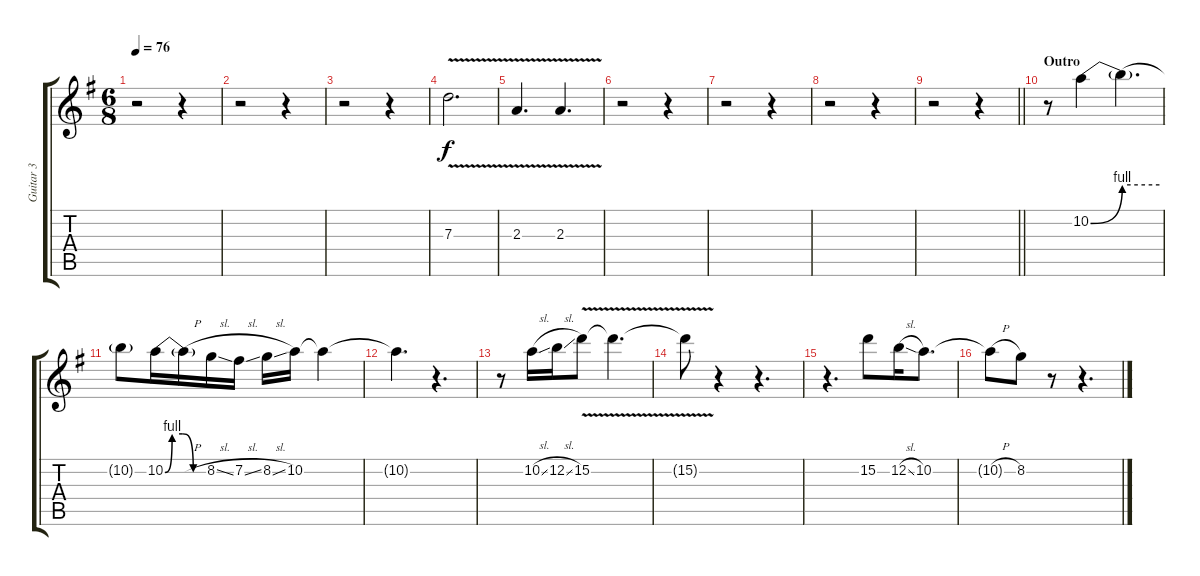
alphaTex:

\track ("Guitar 3" "Guitar 3") {instrument overdrivenguitar}
\staff {score tabs}
\tuning (E4 B3 G3 D3 A2 E2) {hide}
\ts (6 8)
\tempo 76
\clef g2
\ks g
r.2{dy f} r.4 |
r.2 r.4 |
r.2 r.4 |
7.3{v}.2{d} |
2.3{v}.4{d} 2.3{v}.4{d} |
r.2 r.4 |
r.2 r.4 |
r.2 r.4 |
\barLineRight lightlight
r.2 r.4 |
\section ("" "Outro")
r.8 10.2{be (bend 0 0 60 4)}.4 10.2{be (hold 0 4 60 4) t}.4{d} |
10.2{t}.8 10.2{be (custom 0 0 10 4 25 4 40 0 60 0)}.16 10.2{h t}.16 8.2{sl}.16 7.2{sl}.16 8.2{sl}.16 10.2.16 10.2{t}.4 |
10.2{t}.4{d} r.4{d} |
r.8 10.2{sl}.16 12.2{sl}.16 15.2{v}.8 15.2{v t}.4{d} |
15.2{v t}.8 r.4 r.4{d} |
r.4{d} 15.2.8 12.2{sl}.16 10.2.8{d} |
10.2{h t}.8 8.2.8 r.8 r.4{d}
